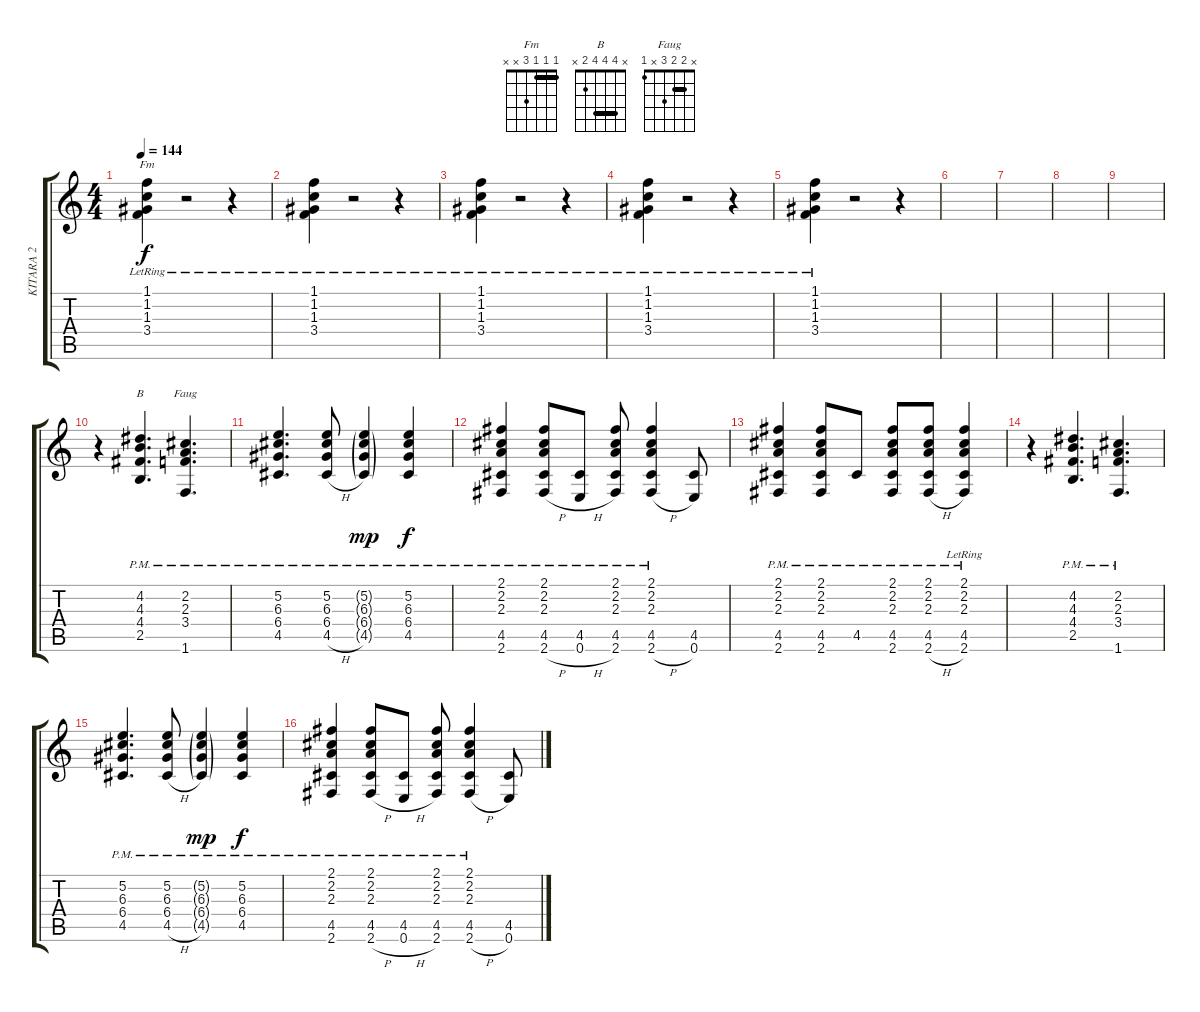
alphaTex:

\track ("KITARA 2" "KITARA 2") {instrument electricguitarclean}
\staff {score tabs}
\tuning (E4 B3 G3 D3 A2 E2) {hide}
\chord ("Fm" 1 1 1 3 x x) {barre 1}
\chord ("B" x 4 4 4 2 x) {barre 4}
\chord ("Faug" x 2 2 3 x 1) {barre 2}
\ts (4 4)
\tempo 144
\clef g2
\ks c
(1.1 1.2 1.3 3.4{lr}).4{ch "Fm" dy f} r.2 r.4 |
(1.1 1.2 1.3 3.4{lr}).4 r.2 r.4 |
(1.1 1.2 1.3 3.4{lr}).4 r.2 r.4 |
(1.1 1.2 1.3 3.4{lr}).4 r.2 r.4 |
(1.1 1.2 1.3 3.4{lr}).4 r.2 r.4 |
|
|
|
|
r.4 (4.2{pm} 4.3{pm} 4.4{pm} 2.5{pm}).4{d ch "B" beam Up} (2.2{pm} 2.3{pm} 3.4{pm} 1.6{pm}).4{d ch "Faug"} |
(5.2{pm} 6.3{pm} 6.4{pm} 4.5{pm}).4{d} (5.2{pm} 6.3{pm} 6.4{pm} 4.5{h pm}).8 (5.2{g pm} 6.3{g pm} 6.4{g pm} 4.5{g pm}).4{dy mp} (5.2{pm} 6.3{pm} 6.4{pm} 4.5{pm}).4{dy f} |
(2.1{pm} 2.2{pm} 2.3{pm} 4.5{pm} 2.6{pm}).4 (2.1{pm} 2.2{pm} 2.3{pm} 4.5{pm} 2.6{h pm}).8 (4.5 0.6{h pm}).8 (2.1{pm} 2.2{pm} 2.3{pm} 4.5{pm} 2.6{pm}).8 (2.1{pm} 2.2{pm} 2.3{pm} 4.5{pm} 2.6{h pm}).4 (4.5 0.6).8 |
(2.1{pm} 2.2{pm} 2.3{pm} 4.5{pm} 2.6{pm}).4 (2.1{pm} 2.2{pm} 2.3{pm} 4.5{pm} 2.6{pm}).8 4.5{pm}.8 (2.1{pm} 2.2{pm} 2.3{pm} 4.5{pm} 2.6{pm}).8 (2.1{pm} 2.2{pm} 2.3{pm} 4.5{pm} 2.6{h pm}).8 (2.1{pm lr} 2.2{pm lr} 2.3{pm lr} 4.5{pm lr} 2.6{pm lr}).4 |
r.4 (4.2{pm} 4.3{pm} 4.4{pm} 2.5{pm}).4{d beam Up} (2.2{pm} 2.3{pm} 3.4{pm} 1.6{pm}).4{d} |
(5.2{pm} 6.3{pm} 6.4{pm} 4.5{pm}).4{d} (5.2{pm} 6.3{pm} 6.4{pm} 4.5{h pm}).8 (5.2{g pm} 6.3{g pm} 6.4{g pm} 4.5{g pm}).4{dy mp} (5.2{pm} 6.3{pm} 6.4{pm} 4.5{pm}).4{dy f} |
(2.1{pm} 2.2{pm} 2.3{pm} 4.5{pm} 2.6{pm}).4 (2.1{pm} 2.2{pm} 2.3{pm} 4.5{pm} 2.6{h pm}).8 (4.5 0.6{h pm}).8 (2.1{pm} 2.2{pm} 2.3{pm} 4.5{pm} 2.6{pm}).8 (2.1{pm} 2.2{pm} 2.3{pm} 4.5{pm} 2.6{h pm}).4 (4.5 0.6).8
